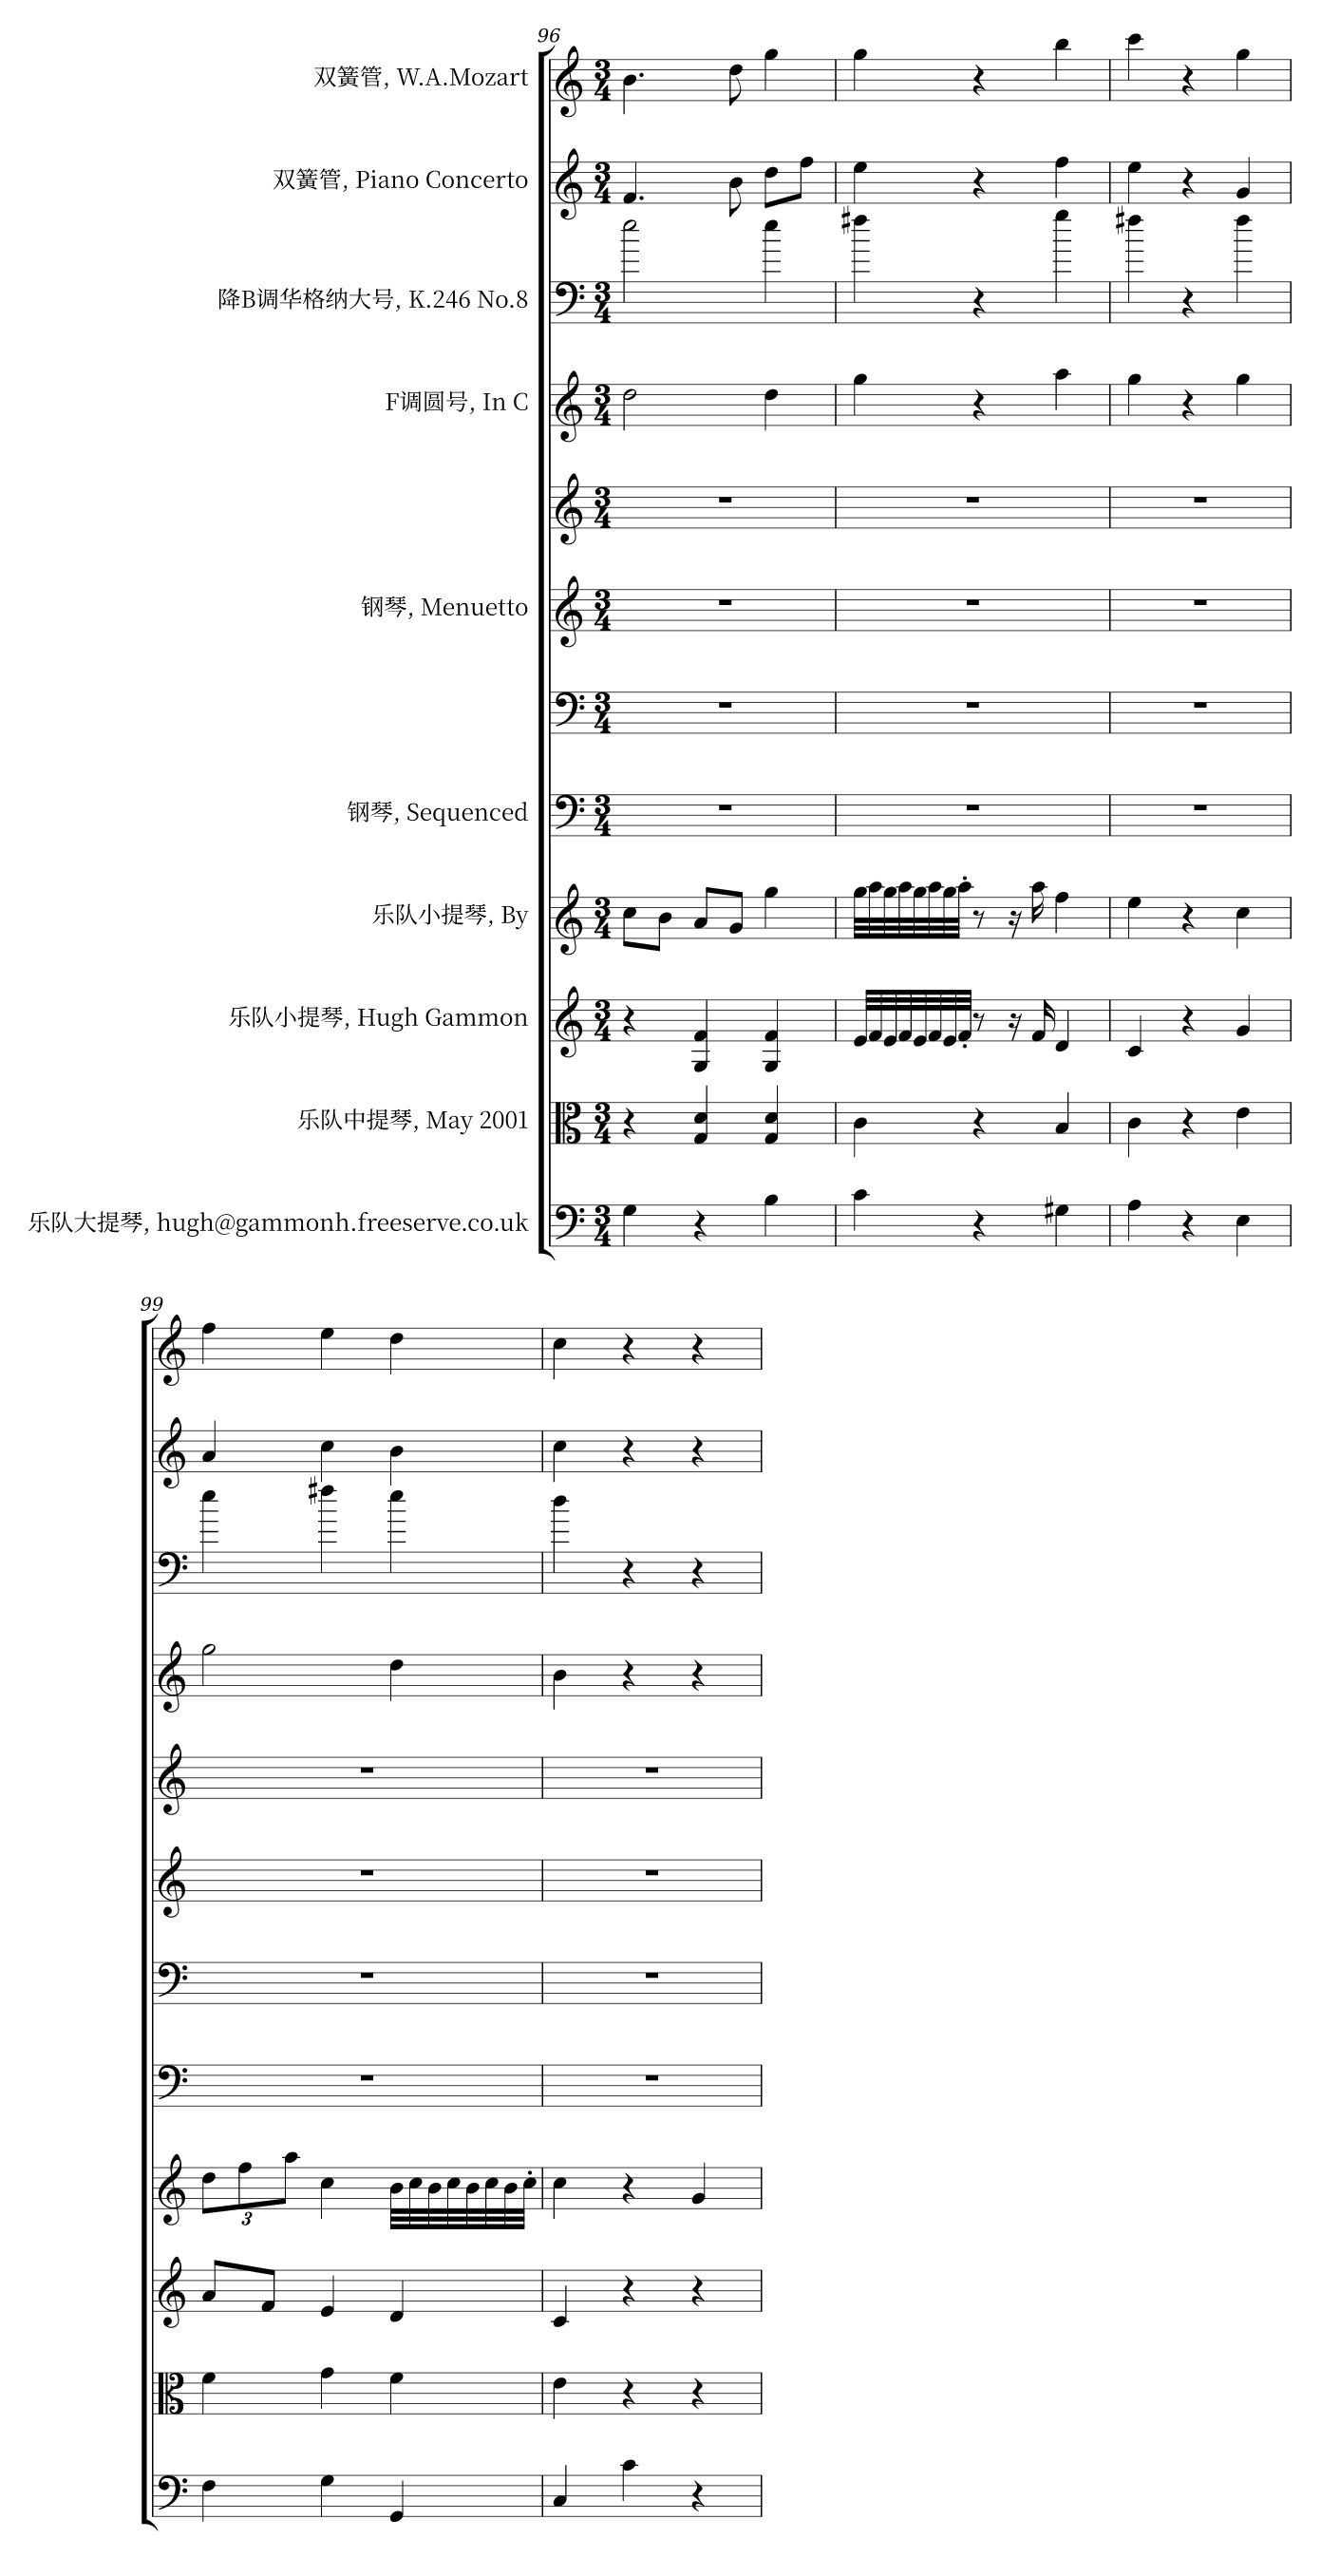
**kern	**kern	**kern	**kern	**kern	**kern	**kern	**kern	**kern	**kern	**kern	**kern
*part10	*part9	*part8	*part7	*part6	*part6	*part5	*part5	*part4	*part3	*part2	*part1
*staff12	*staff11	*staff10	*staff9	*staff8	*staff7	*staff6	*staff5	*staff4	*staff3	*staff2	*staff1
*I"乐队大提琴, hugh@gammonh.freeserve.co.uk	*I"乐队中提琴, May 2001	*I"乐队小提琴, Hugh Gammon	*I"乐队小提琴,         By	*I"钢琴, Sequenced	*	*I"钢琴, Menuetto	*	*I"F调圆号, In C	*I"降B调华格纳大号, K.246 No.8	*I"双簧管, Piano Concerto	*I"双簧管, W.A.Mozart
*clefF4	*clefC3	*clefG2	*clefG2	*clefF4	*clefF4	*clefG2	*clefG2	*clefG2	*clefF4	*clefG2	*clefG2
*	*	*	*	*	*	*	*	*ITrd4c7	*ITrd1c2	*	*
*k[]	*k[]	*k[]	*k[]	*k[]	*k[]	*k[]	*k[]	*k[b-]	*k[b-e-]	*k[]	*k[]
*M3/4	*M3/4	*M3/4	*M3/4	*M3/4	*M3/4	*M3/4	*M3/4	*M3/4	*M3/4	*M3/4	*M3/4
=96	=96	=96	=96	=96	=96	=96	=96	=96	=96	=96	=96
4G\	4r	4r	8cc\L	2.r	2.r	2.r	2.r	2g\	2dd\	4.f/	4.b\
.	.	.	8b\J	.	.	.	.	.	.	.	.
4r	4G/ 4d/	4G/ 4f/	8a/L	.	.	.	.	.	.	.	.
.	.	.	8g/J	.	.	.	.	.	.	8b\	8dd\
4B\	4G/ 4d/	4G/ 4f/	4gg\	.	.	.	.	4g\	4dd\	8dd\L	4gg\
.	.	.	.	.	.	.	.	.	.	8ff\J	.
!!LO:PB:g=z
=97	=97	=97	=97	=97	=97	=97	=97	=97	=97	=97	=97
4c\	4c\	32e/LLL	32gg\LLL	2.r	2.r	2.r	2.r	4cc\	4een\	4ee\	4gg\
.	.	32f/	32aa\	.	.	.	.	.	.	.	.
.	.	32e/	32gg\	.	.	.	.	.	.	.	.
.	.	32f/	32aa\	.	.	.	.	.	.	.	.
.	.	32e/	32gg\	.	.	.	.	.	.	.	.
.	.	32f/	32aa\	.	.	.	.	.	.	.	.
.	.	32e/	32gg\	.	.	.	.	.	.	.	.
.	.	32f'/JJJ	32aa'\JJJ	.	.	.	.	.	.	.	.
4r	4r	8r	8r	.	.	.	.	4r	4r	4r	4r
.	.	16r	16r	.	.	.	.	.	.	.	.
.	.	16f/	16aa\	.	.	.	.	.	.	.	.
4G#X\	4B/	4d/	4ff\	.	.	.	.	4dd\	4ff\	4ff\	4bb\
=98	=98	=98	=98	=98	=98	=98	=98	=98	=98	=98	=98
4A\	4c\	4c/	4ee\	2.r	2.r	2.r	2.r	4cc\	4een\	4ee\	4ccc\
4r	4r	4r	4r	.	.	.	.	4r	4r	4r	4r
4E\	4e\	4g/	4cc\	.	.	.	.	4cc\	4ee\	4g/	4gg\
=99	=99	=99	=99	=99	=99	=99	=99	=99	=99	=99	=99
*	*	*	*Xbrackettup	*	*	*	*	*	*	*	*
4F\	4f\	8a/L	12dd\L	2.r	2.r	2.r	2.r	2cc\	4dd\	4a/	4ff\
.	.	.	12ff\	.	.	.	.	.	.	.	.
.	.	8f/J	.	.	.	.	.	.	.	.	.
.	.	.	12aa\J	.	.	.	.	.	.	.	.
4G\	4g\	4e/	4cc\	.	.	.	.	.	4een\	4cc\	4ee\
4GG/	4f\	4d/	32b\LLL	.	.	.	.	4g\	4dd\	4b\	4dd\
.	.	.	32cc\	.	.	.	.	.	.	.	.
.	.	.	32b\	.	.	.	.	.	.	.	.
.	.	.	32cc\	.	.	.	.	.	.	.	.
.	.	.	32b\	.	.	.	.	.	.	.	.
.	.	.	32cc\	.	.	.	.	.	.	.	.
.	.	.	32b\	.	.	.	.	.	.	.	.
.	.	.	32cc'\JJJ	.	.	.	.	.	.	.	.
=100	=100	=100	=100	=100	=100	=100	=100	=100	=100	=100	=100
4C/	4e\	4c/	4cc\	2.r	2.r	2.r	2.r	4e\	4cc\	4cc\	4cc\
4c\	4r	4r	4r	.	.	.	.	4r	4r	4r	4r
4r	4r	4r	4g/	.	.	.	.	4r	4r	4r	4r
=	=	=	=	=	=	=	=	=	=	=	=
*-	*-	*-	*-	*-	*-	*-	*-	*-	*-	*-	*-
